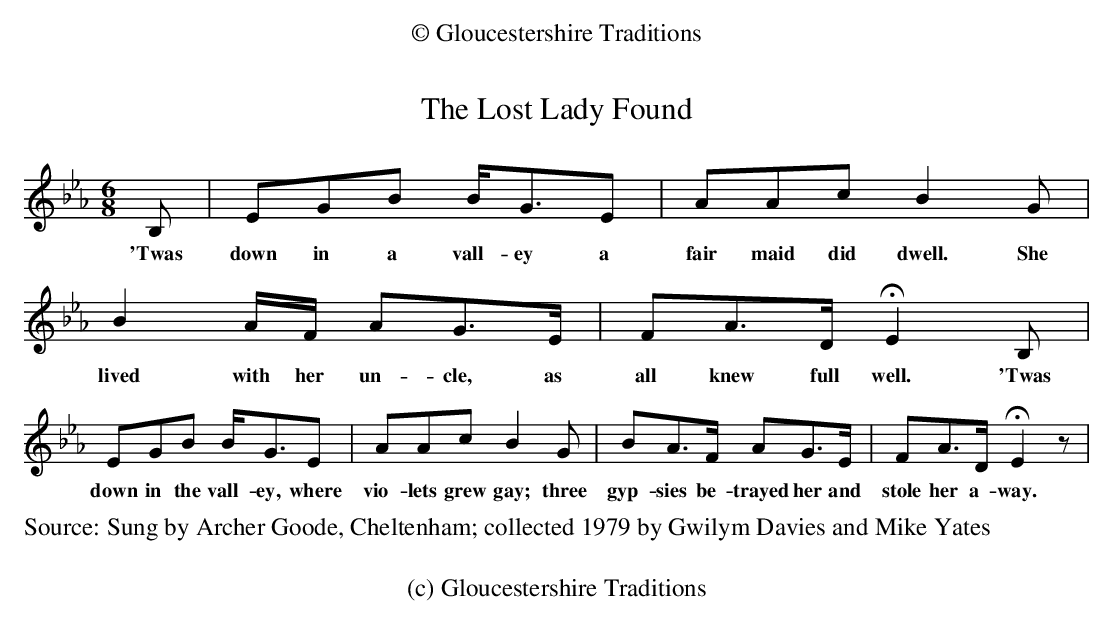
X:1
T:Lost Lady Found, The
V:1
M:6/8
L:1/8
K:Eb
B,| EGB B<GE | AAc B2 G | B2 A/F/ AG>E | FA>D !fermata!E2 B, |
w:'Twas down in a vall-ey a fair maid did dwell. She lived with her un-cle, as all knew full well. 'Twas
EGB B<GE | AAc B2 G | BA>F AG>E | FA>D !fermata!E2 z |
w:down in the vall-ey, where vio-lets grew gay; three gyp-sies be-trayed her and stole her a-way.
